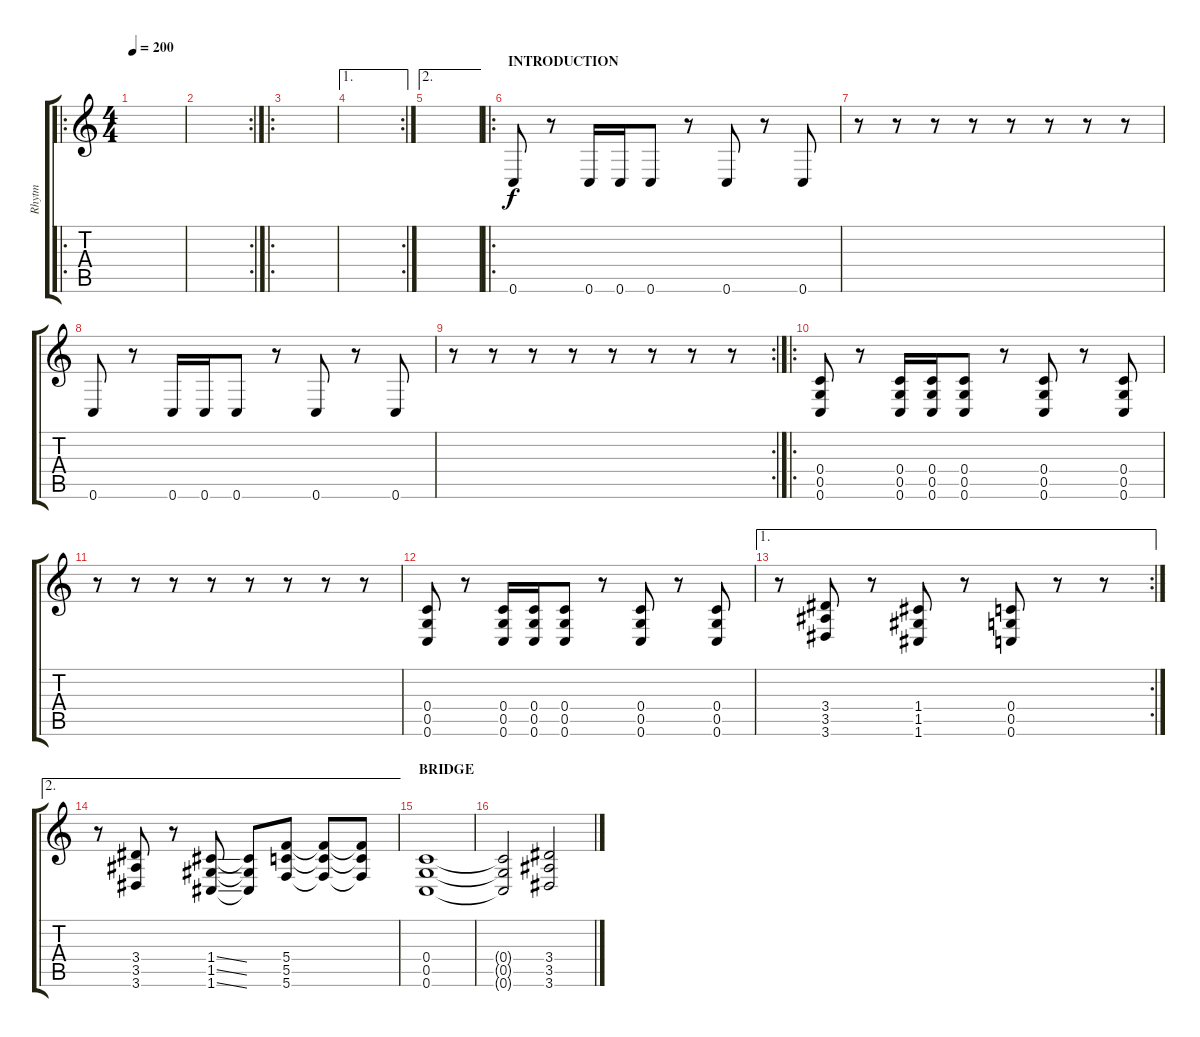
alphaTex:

\track ("Rhytm" "Rhytm") {instrument distortionguitar}
\staff {score tabs}
\tuning (D4 A3 F3 C3 G2 C2) {hide}
\ro
\ts (4 4)
\tempo 200
\clef g2
\ks c
|
\rc 2
|
\ro
|
\ae 1
\rc 2
|
\ae 2
|
\ro
\section ("" "INTRODUCTION")
0.6.8 r.8 0.6.16 0.6.16 0.6.8 r.8 0.6.8 r.8 0.6.8 |
r.8 r.8 r.8 r.8 r.8 r.8 r.8 r.8 |
0.6.8 r.8 0.6.16 0.6.16 0.6.8 r.8 0.6.8 r.8 0.6.8 |
\rc 2
r.8 r.8 r.8 r.8 r.8 r.8 r.8 r.8 |
\ro
(0.4 0.5 0.6).8 r.8 (0.4 0.5 0.6).16 (0.4 0.5 0.6).16 (0.4 0.5 0.6).8 r.8 (0.4 0.5 0.6).8 r.8 (0.4 0.5 0.6).8 |
r.8 r.8 r.8 r.8 r.8 r.8 r.8 r.8 |
(0.4 0.5 0.6).8 r.8 (0.4 0.5 0.6).16 (0.4 0.5 0.6).16 (0.4 0.5 0.6).8 r.8 (0.4 0.5 0.6).8 r.8 (0.4 0.5 0.6).8 |
\ae 1
\rc 2
r.8 (3.4 3.5 3.6).8 r.8 (1.4 1.5 1.6).8 r.8 (0.4 0.5 0.6).8 r.8 r.8 |
\ae 2
r.8 (3.4 3.5 3.6).8 r.8 (1.4{ss} 1.5{ss} 1.6{ss}).8 (1.4{t} 1.5{t} 1.6{t}).8 (5.4 5.5 5.6).8 (5.4{t} 5.5{t} 5.6{t}).8 (5.4{t} 5.5{t} 5.6{t}).8 |
\section ("" "BRIDGE")
(0.4 0.5 0.6).1 |
(0.4{t} 0.5{t} 0.6{t}).2 (3.4 3.5 3.6).2
